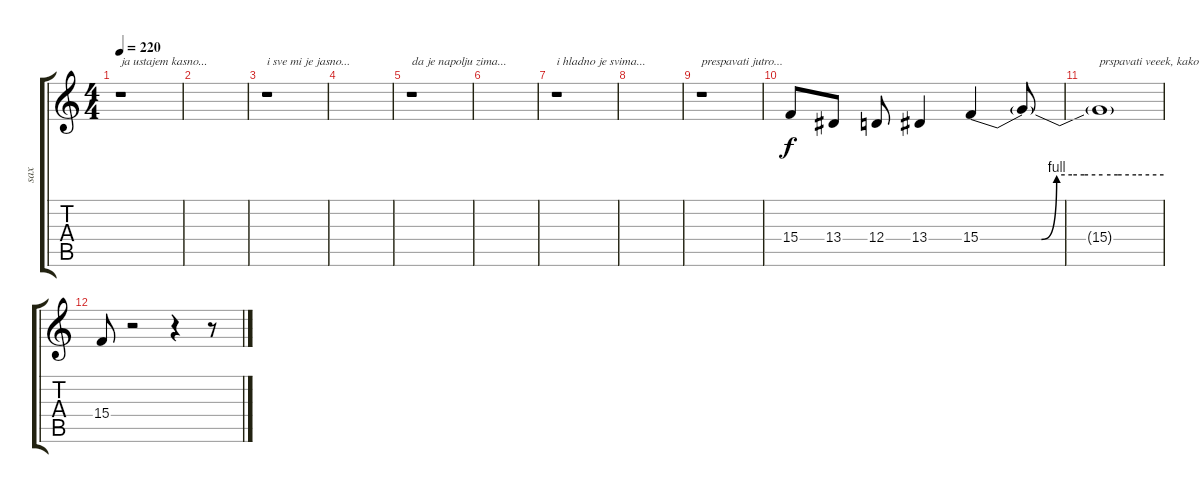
\track ("sax" "sax") {instrument altosax}
\staff {score tabs}
\tuning (E4 B3 G3 D3 A2 E2) {hide}
\ts (4 4)
\tempo 220
\clef g2
\ks c
r.1{txt "ja ustajem kasno..." dy f} |
|
r.1{txt "i sve mi je jasno..."} |
|
r.1{txt "da je napolju zima..."} |
|
r.1{txt "i hladno je svima..."} |
|
r.1{txt "prespavati jutro..."} |
15.4.8 13.4.8 12.4.8 13.4.4 15.4{be (custom 0 0 20 0 25 4 30 4 34 4 40 4 45 4 51 4 60 4)}.4 15.4{t}.8 |
15.4{t}.1{txt "prspavati veeek, kako li je tek..."} |
15.4.8 r.2 r.4 r.8
